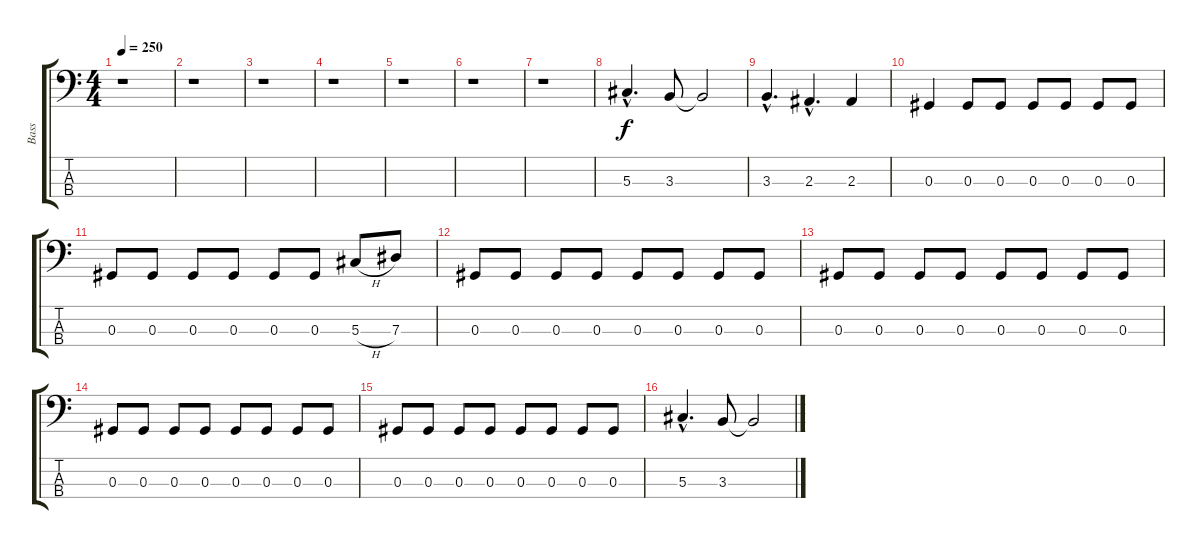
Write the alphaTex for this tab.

\track ("Bass" "Bass") {instrument electricbasspick}
\staff {score tabs}
\tuning (Gb2 Db2 Ab1 Eb1) {hide}
\ts (4 4)
\tempo 250
\clef f4
\ks c
r.1{dy f instrument electricbasspick} |
r.1 |
r.1 |
r.1 |
r.1 |
r.1 |
r.1 |
5.3{hac}.4{d} 3.3.8 3.3{t}.2 |
3.3{hac}.4{d} 2.3{hac}.4{d} 2.3.4 |
0.3.4 0.3.8 0.3.8 0.3.8 0.3.8 0.3.8 0.3.8 |
0.3.8 0.3.8 0.3.8 0.3.8 0.3.8 0.3.8 5.3{h}.8 7.3.8 |
0.3.8 0.3.8 0.3.8 0.3.8 0.3.8 0.3.8 0.3.8 0.3.8 |
0.3.8 0.3.8 0.3.8 0.3.8 0.3.8 0.3.8 0.3.8 0.3.8 |
0.3.8 0.3.8 0.3.8 0.3.8 0.3.8 0.3.8 0.3.8 0.3.8 |
0.3.8 0.3.8 0.3.8 0.3.8 0.3.8 0.3.8 0.3.8 0.3.8 |
5.3{hac}.4{d} 3.3.8 3.3{t}.2
